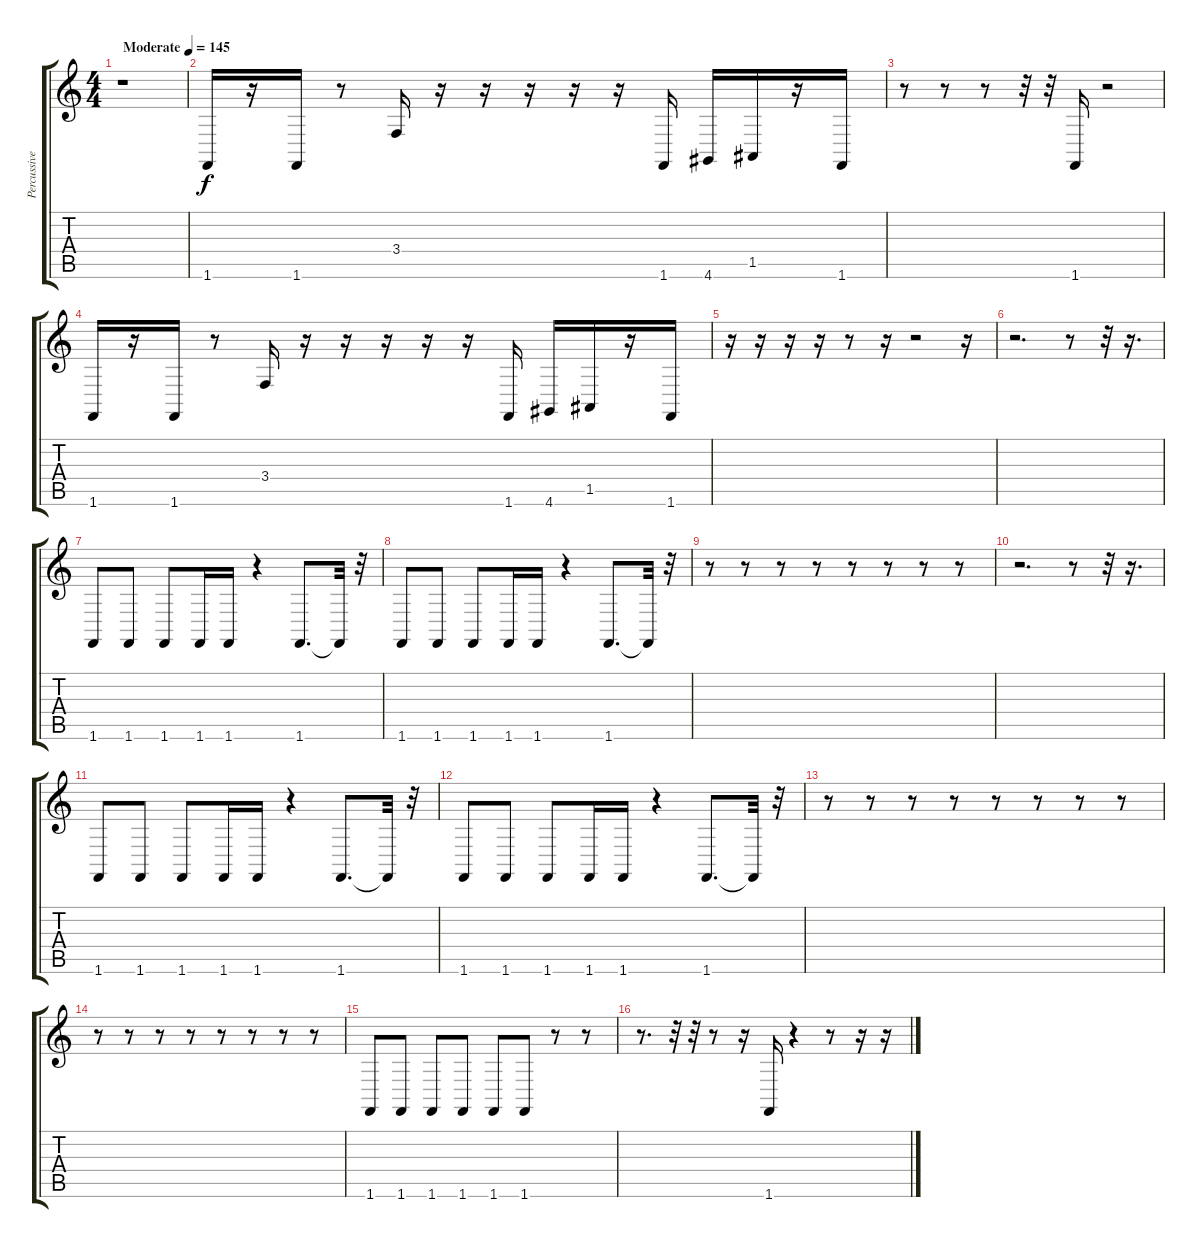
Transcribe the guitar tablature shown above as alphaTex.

\track ("Percussive Organ" "Percussive") {instrument percussiveorgan}
\staff {score tabs}
\tuning (E4 B3 G3 D3 A2 E2) {hide}
\ts (4 4)
\tempo (145 "Moderate")
\clef g2
\ks c
r.1{dy f instrument percussiveorgan} |
1.6.16 r.16 1.6.16 r.8 3.4.16 r.16 r.16 r.16 r.16 r.16 1.6.16 4.6.16 1.5.16 r.16 1.6.16 |
r.8 r.8 r.8 r.32 r.32 1.6.16 r.2 |
1.6.16 r.16 1.6.16 r.8 3.4.16 r.16 r.16 r.16 r.16 r.16 1.6.16 4.6.16 1.5.16 r.16 1.6.16 |
r.16 r.16 r.16 r.16 r.8 r.16 r.2 r.16 |
r.2{d} r.8 r.32 r.16{d} |
1.6.8 1.6.8 1.6.8 1.6.16 1.6.16 r.4 1.6.8{d} 1.6{t}.32 r.32 |
1.6.8 1.6.8 1.6.8 1.6.16 1.6.16 r.4 1.6.8{d} 1.6{t}.32 r.32 |
r.8 r.8 r.8 r.8 r.8 r.8 r.8 r.8 |
r.2{d} r.8 r.32 r.16{d} |
1.6.8 1.6.8 1.6.8 1.6.16 1.6.16 r.4 1.6.8{d} 1.6{t}.32 r.32 |
1.6.8 1.6.8 1.6.8 1.6.16 1.6.16 r.4 1.6.8{d} 1.6{t}.32 r.32 |
r.8 r.8 r.8 r.8 r.8 r.8 r.8 r.8 |
r.8 r.8 r.8 r.8 r.8 r.8 r.8 r.8 |
1.6.8 1.6.8 1.6.8 1.6.8 1.6.8 1.6.8 r.8 r.8 |
r.8{d} r.32 r.32 r.8 r.16 1.6.16 r.4 r.8 r.16 r.16
